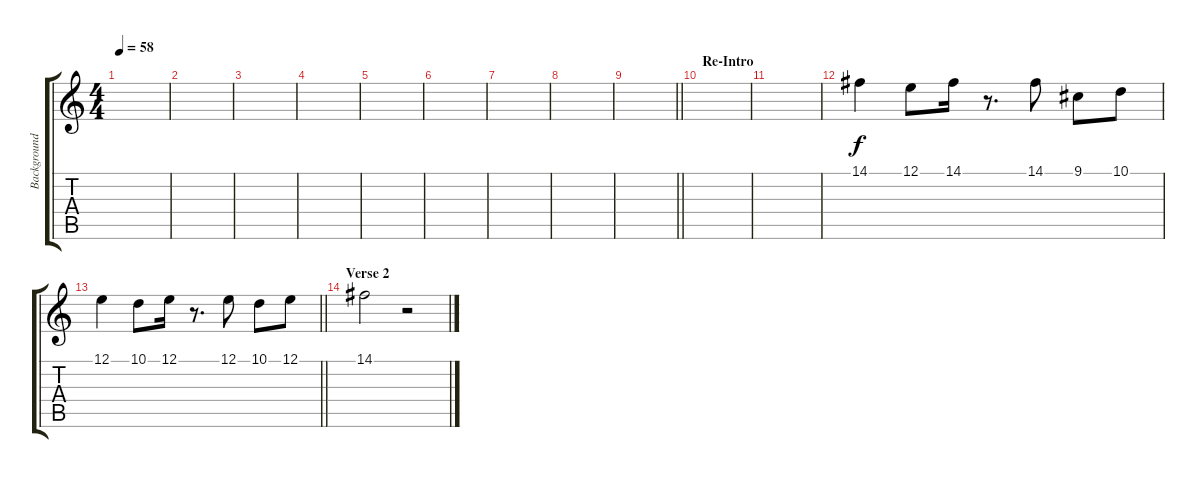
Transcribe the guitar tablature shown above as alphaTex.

\track ("Background" "Background") {instrument panflute}
\staff {score tabs}
\tuning (E4 B3 G3 D3 A2 E2) {hide}
\ts (4 4)
\tempo 58
\clef g2
\ks c
|
|
|
|
|
|
|
|
\barLineRight lightlight
|
\section ("" "Re-Intro")
|
|
14.1.4 12.1.8 14.1.16 r.8{d} 14.1.8 9.1.8 10.1.8 |
\barLineRight lightlight
12.1.4 10.1.8 12.1.16 r.8{d} 12.1.8 10.1.8 12.1.8 |
\section ("" "Verse 2")
14.1.2 r.2
